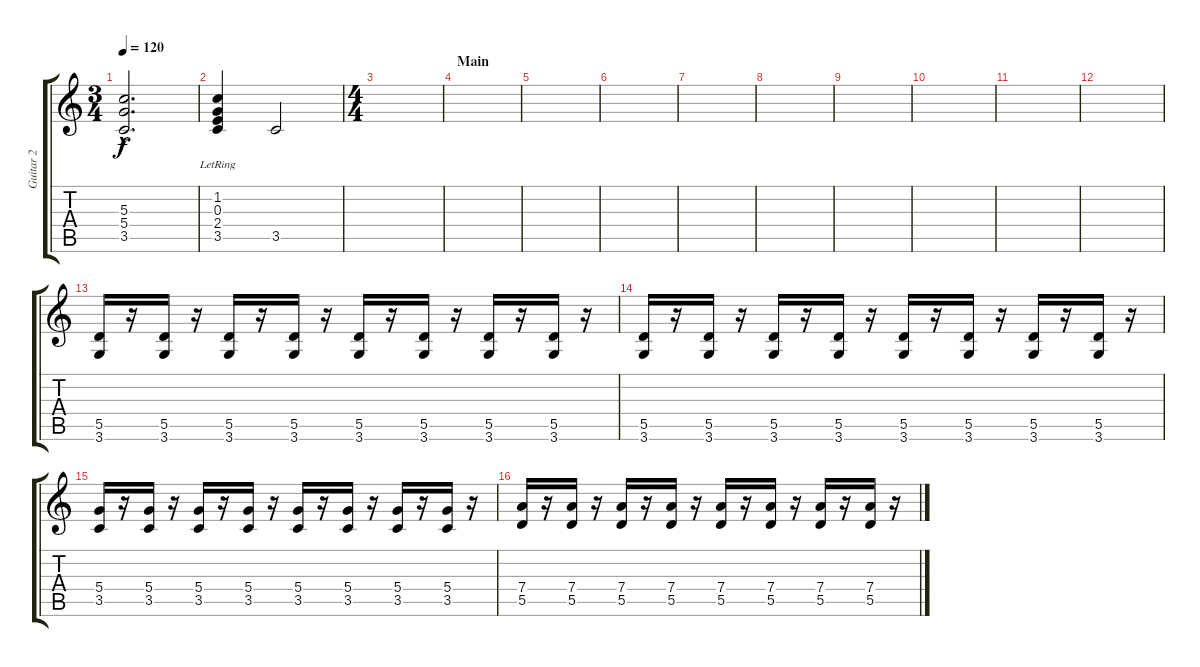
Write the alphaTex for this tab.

\track ("Guitar 2" "Guitar 2") {instrument distortionguitar}
\staff {score tabs}
\tuning (E4 B3 G3 D3 A2 E2) {hide}
\ts (3 4)
\tempo 120
\clef g2
\ks c
(5.3{hac} 5.4{hac} 3.5{hac}).2{d dy f} |
(1.2{lr} 0.3{lr} 2.4{lr} 3.5{lr}).4 3.5.2 |
\ts (4 4)
|
\section ("" "Main")
|
|
|
|
|
|
|
|
|
(5.5 3.6).16 r.16 (5.5 3.6).16 r.16 (5.5 3.6).16 r.16 (5.5 3.6).16 r.16 (5.5 3.6).16 r.16 (5.5 3.6).16 r.16 (5.5 3.6).16 r.16 (5.5 3.6).16 r.16 |
(5.5 3.6).16 r.16 (5.5 3.6).16 r.16 (5.5 3.6).16 r.16 (5.5 3.6).16 r.16 (5.5 3.6).16 r.16 (5.5 3.6).16 r.16 (5.5 3.6).16 r.16 (5.5 3.6).16 r.16 |
(5.4 3.5).16 r.16 (5.4 3.5).16 r.16 (5.4 3.5).16 r.16 (5.4 3.5).16 r.16 (5.4 3.5).16 r.16 (5.4 3.5).16 r.16 (5.4 3.5).16 r.16 (5.4 3.5).16 r.16 |
(7.4 5.5).16 r.16 (7.4 5.5).16 r.16 (7.4 5.5).16 r.16 (7.4 5.5).16 r.16 (7.4 5.5).16 r.16 (7.4 5.5).16 r.16 (7.4 5.5).16 r.16 (7.4 5.5).16 r.16
